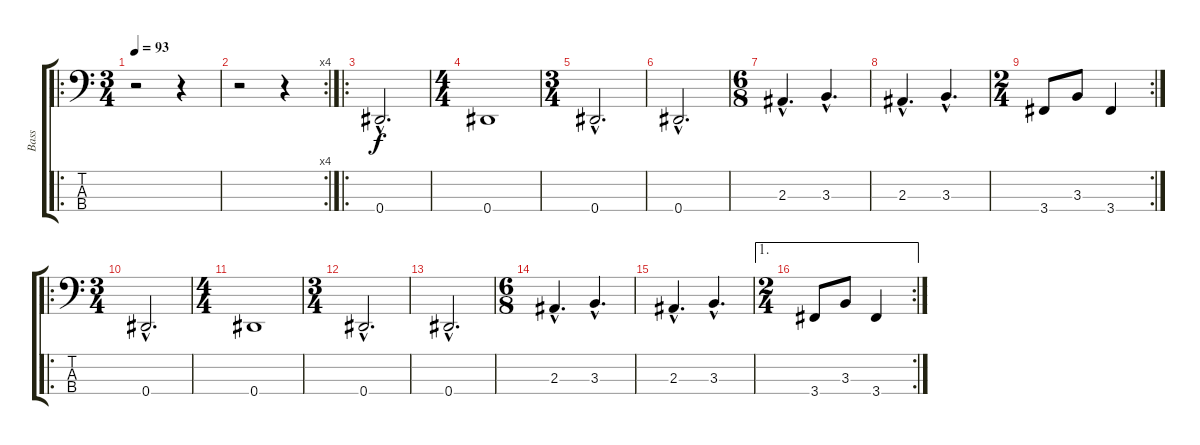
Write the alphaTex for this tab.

\track ("Bass" "Bass") {instrument electricbassfinger}
\staff {score tabs}
\tuning (Gb2 Db2 Ab1 Eb1) {hide}
\ro
\ts (3 4)
\tempo 93
\clef f4
\ks c
r.2{dy f instrument electricbassfinger} r.4 |
\rc 4
r.2 r.4 |
\ro
0.4{hac}.2{d} |
\ts (4 4)
0.4.1 |
\ts (3 4)
0.4{hac}.2{d} |
0.4{hac}.2{d} |
\ts (6 8)
2.3{hac}.4{d} 3.3{hac}.4{d} |
2.3{hac}.4{d} 3.3{hac}.4{d} |
\rc 2
\ts (2 4)
3.4.8 3.3.8 3.4.4 |
\ro
\ts (3 4)
0.4{hac}.2{d} |
\ts (4 4)
0.4.1 |
\ts (3 4)
0.4{hac}.2{d} |
0.4{hac}.2{d} |
\ts (6 8)
2.3{hac}.4{d} 3.3{hac}.4{d} |
2.3{hac}.4{d} 3.3{hac}.4{d} |
\ae 1
\rc 2
\ts (2 4)
3.4.8 3.3.8 3.4.4
